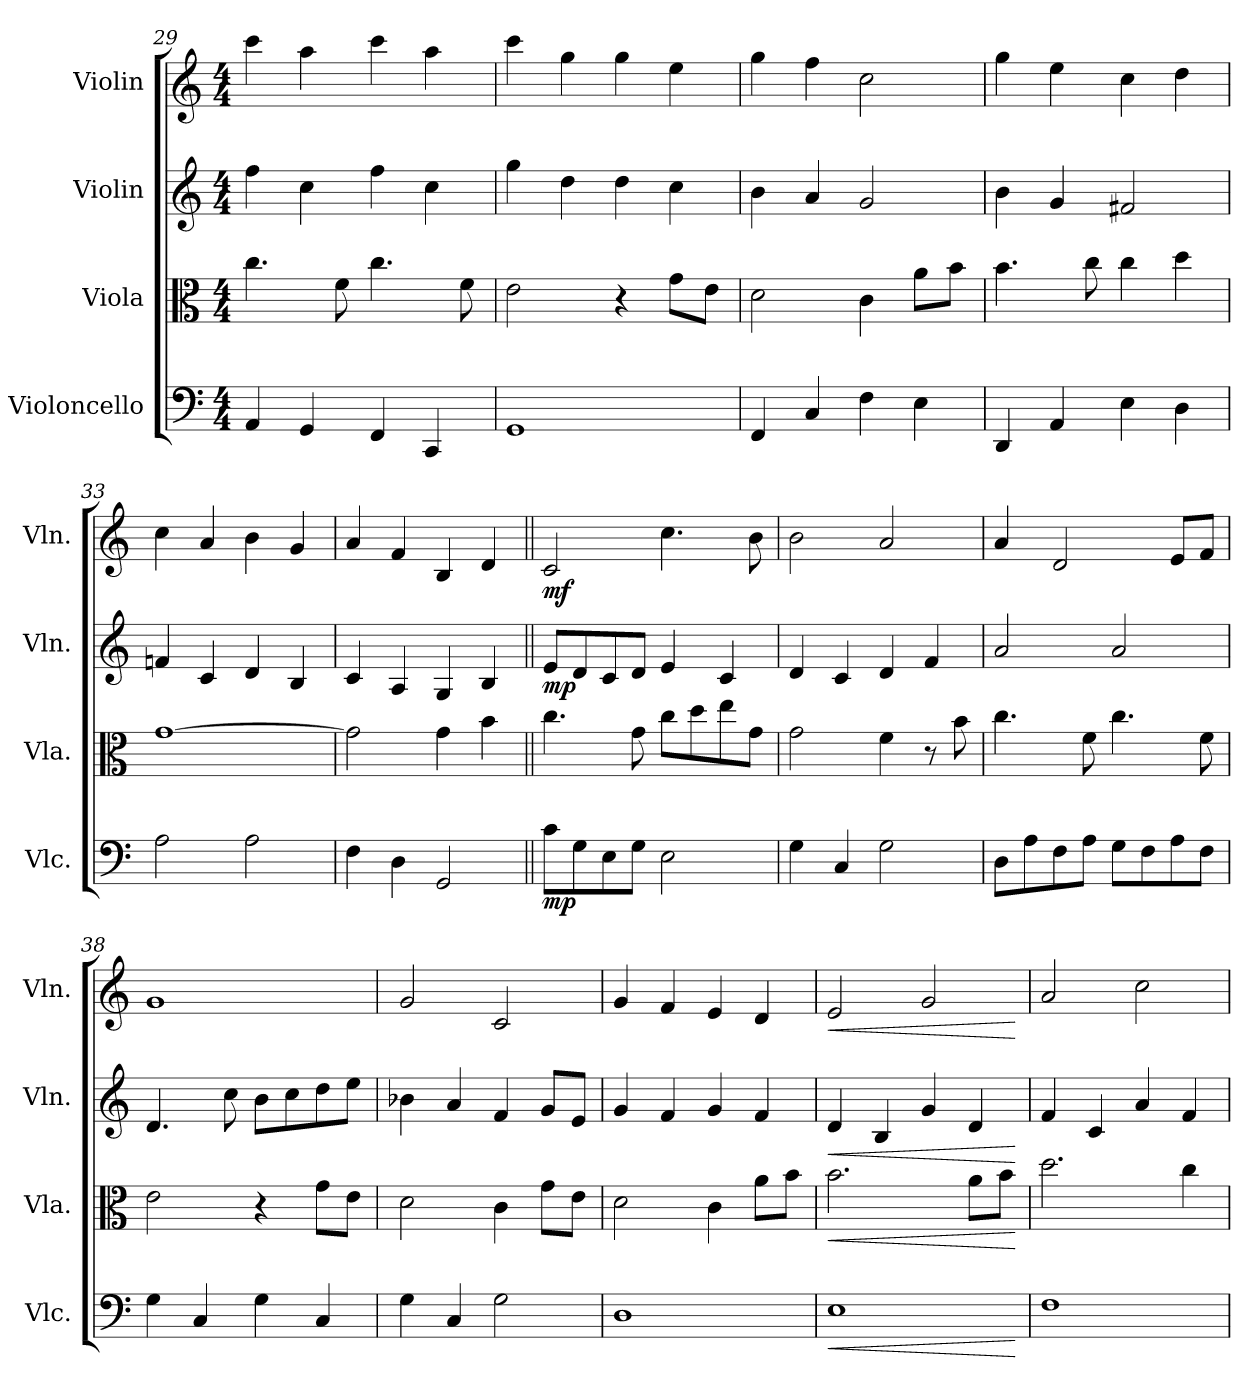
**kern	**dynam	**kern	**dynam	**kern	**dynam	**kern	**dynam
*part4	*part4	*part3	*part3	*part2	*part2	*part1	*part1
*staff4	*staff4	*staff3	*staff3	*staff2	*staff2	*staff1	*staff1
*I"Violoncello	*	*I"Viola	*	*I"Violin	*	*I"Violin	*
*I'Vlc.	*	*I'Vla.	*	*I'Vln.	*	*I'Vln.	*
*clefF4	*	*clefC3	*	*clefG2	*	*clefG2	*
*k[]	*	*k[]	*	*k[]	*	*k[]	*
*M4/4	*	*M4/4	*	*M4/4	*	*M4/4	*
=29	=29	=29	=29	=29	=29	=29	=29
4AA/	.	4.cc\	.	4ff\	.	4ccc\	.
4GG/	.	.	.	4cc\	.	4aa\	.
.	.	8f\	.	.	.	.	.
4FF/	.	4.cc\	.	4ff\	.	4ccc\	.
4CC/	.	.	.	4cc\	.	4aa\	.
.	.	8f\	.	.	.	.	.
=30	=30	=30	=30	=30	=30	=30	=30
1GG	.	2e\	.	4gg\	.	4ccc\	.
.	.	.	.	4dd\	.	4gg\	.
.	.	4r	.	4dd\	.	4gg\	.
.	.	8g\L	.	4cc\	.	4ee\	.
.	.	8e\J	.	.	.	.	.
=31	=31	=31	=31	=31	=31	=31	=31
4FF/	.	2d\	.	4b\	.	4gg\	.
4C/	.	.	.	4a/	.	4ff\	.
4F\	.	4c\	.	2g/	.	2cc\	.
4E\	.	8a\L	.	.	.	.	.
.	.	8b\J	.	.	.	.	.
=32	=32	=32	=32	=32	=32	=32	=32
4DD/	.	4.b\	.	4b\	.	4gg\	.
4AA/	.	.	.	4g/	.	4ee\	.
.	.	8cc\	.	.	.	.	.
4E\	.	4cc\	.	2f#X/	.	4cc\	.
4D\	.	4dd\	.	.	.	4dd\	.
=33	=33	=33	=33	=33	=33	=33	=33
2A\	.	[1g	.	4fn/	.	4cc\	.
.	.	.	.	4c/	.	4a/	.
2A\	.	.	.	4d/	.	4b\	.
.	.	.	.	4B/	.	4g/	.
!!LO:LB:g=z
=34	=34	=34	=34	=34	=34	=34	=34
4F\	.	2g\]	.	4c/	.	4a/	.
4D\	.	.	.	4A/	.	4f/	.
2GG/	.	4g\	.	4G/	.	4B/	.
.	.	4b\	.	4B/	.	4d/	.
=35||	=35||	=35||	=35||	=35||	=35||	=35||	=35||
!	!LO:DY:b	!	!	!	!LO:DY:b	!	!LO:DY:b
8c\L	mp	4.cc\	.	8e/L	mp	2c/	mf
8G\	.	.	.	8d/	.	.	.
8E\	.	.	.	8c/	.	.	.
8G\J	.	8g\	.	8d/J	.	.	.
2E\	.	8cc\L	.	4e/	.	4.cc\	.
.	.	8dd\	.	.	.	.	.
.	.	8ee\	.	4c/	.	.	.
.	.	8g\J	.	.	.	8b\	.
=36	=36	=36	=36	=36	=36	=36	=36
4G\	.	2g\	.	4d/	.	2b\	.
4C/	.	.	.	4c/	.	.	.
2G\	.	4f\	.	4d/	.	2a/	.
.	.	8r	.	4f/	.	.	.
.	.	8b\	.	.	.	.	.
=37	=37	=37	=37	=37	=37	=37	=37
8D\L	.	4.cc\	.	2a/	.	4a/	.
8A\	.	.	.	.	.	.	.
8F\	.	.	.	.	.	2d/	.
8A\J	.	8f\	.	.	.	.	.
8G\L	.	4.cc\	.	2a/	.	.	.
8F\	.	.	.	.	.	.	.
8A\	.	.	.	.	.	8e/L	.
8F\J	.	8f\	.	.	.	8f/J	.
=38	=38	=38	=38	=38	=38	=38	=38
4G\	.	2e\	.	4.d/	.	1g	.
4C/	.	.	.	.	.	.	.
.	.	.	.	8cc\	.	.	.
4G\	.	4r	.	8b\L	.	.	.
.	.	.	.	8cc\	.	.	.
4C/	.	8g\L	.	8dd\	.	.	.
.	.	8e\J	.	8ee\J	.	.	.
=39	=39	=39	=39	=39	=39	=39	=39
4G\	.	2d\	.	4b-X\	.	2g/	.
4C/	.	.	.	4a/	.	.	.
2G\	.	4c\	.	4f/	.	2c/	.
.	.	8g\L	.	8g/L	.	.	.
.	.	8e\J	.	8e/J	.	.	.
!!LO:PB:g=z
=40	=40	=40	=40	=40	=40	=40	=40
1D	.	2d\	.	4g/	.	4g/	.
.	.	.	.	4f/	.	4f/	.
.	.	4c\	.	4g/	.	4e/	.
.	.	8a\L	.	4f/	.	4d/	.
.	.	8b\J	.	.	.	.	.
=41	=41	=41	=41	=41	=41	=41	=41
!	!LO:HP:b	!	!LO:HP:b	!	!LO:HP:b	!	!LO:HP:b
1E	<	2.b\	<	4d/	<	2e/	<
.	.	.	.	4B/	.	.	.
.	.	.	.	4g/	.	2g/	.
.	.	8a\L	.	4d/	.	.	.
.	.	8b\J	.	.	.	.	.
.	[	.	[	.	[	.	[
=42	=42	=42	=42	=42	=42	=42	=42
1F	.	2.dd\	.	4f/	.	2a/	.
.	.	.	.	4c/	.	.	.
.	.	.	.	4a/	.	2cc\	.
.	.	4cc\	.	4f/	.	.	.
=	=	=	=	=	=	=	=
*-	*-	*-	*-	*-	*-	*-	*-
